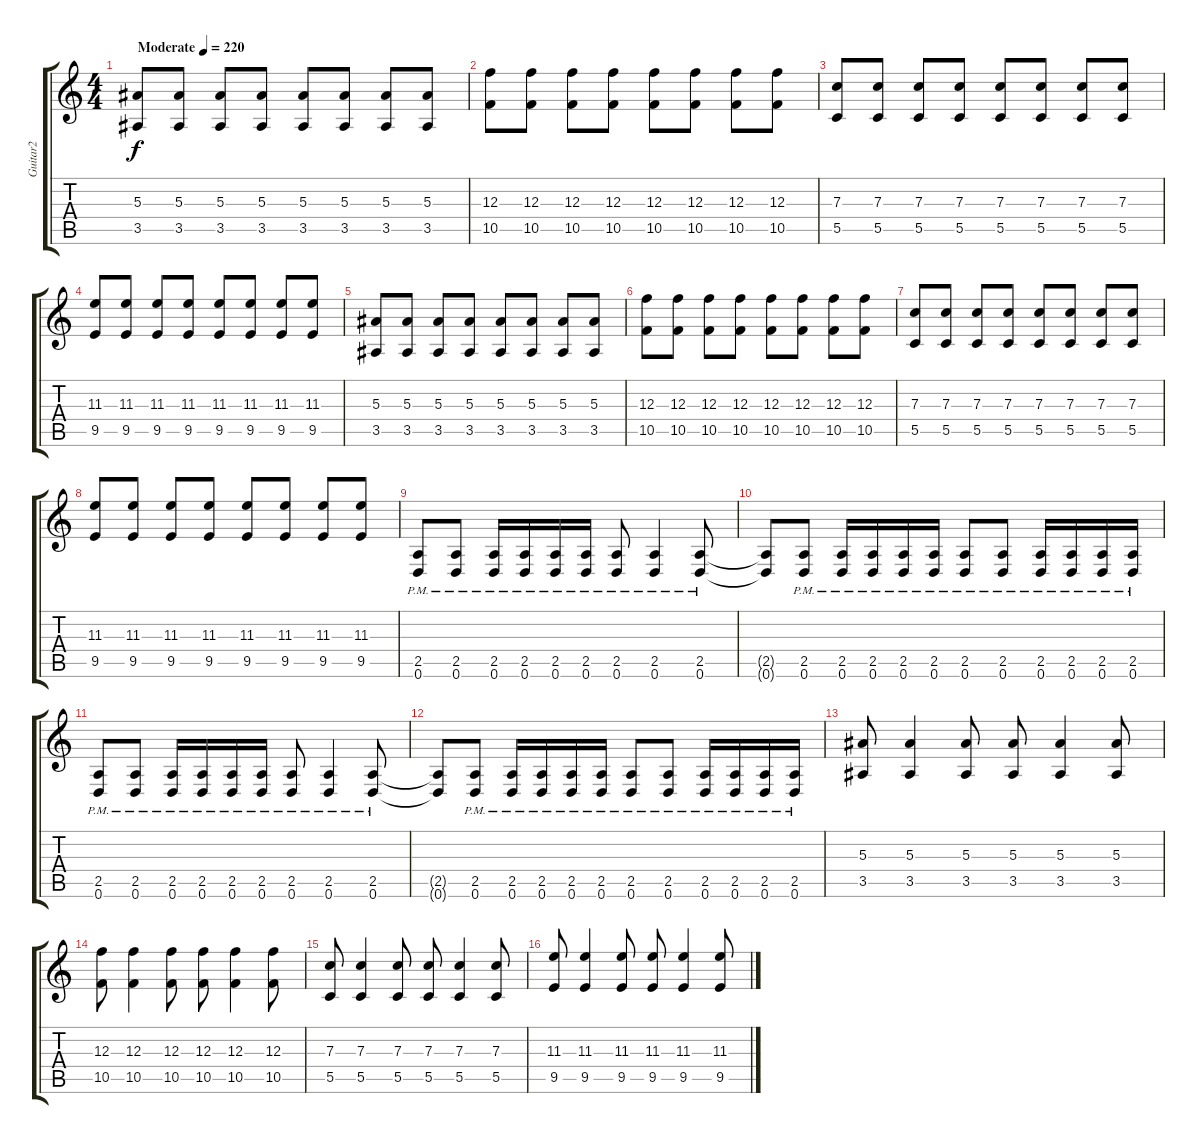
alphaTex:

\track ("Guitar2" "Guitar2") {instrument overdrivenguitar}
\staff {score tabs}
\tuning (D4 A3 F3 C3 G2 D2) {hide}
\ts (4 4)
\tempo (220 "Moderate")
\clef g2
\ks c
(5.3 3.5).8{dy f instrument overdrivenguitar} (5.3 3.5).8 (5.3 3.5).8 (5.3 3.5).8 (5.3 3.5).8 (5.3 3.5).8 (5.3 3.5).8 (5.3 3.5).8 |
(12.3 10.5).8 (12.3 10.5).8 (12.3 10.5).8 (12.3 10.5).8 (12.3 10.5).8 (12.3 10.5).8 (12.3 10.5).8 (12.3 10.5).8 |
(7.3 5.5).8 (7.3 5.5).8 (7.3 5.5).8 (7.3 5.5).8 (7.3 5.5).8 (7.3 5.5).8 (7.3 5.5).8 (7.3 5.5).8 |
(11.3 9.5).8 (11.3 9.5).8 (11.3 9.5).8 (11.3 9.5).8 (11.3 9.5).8 (11.3 9.5).8 (11.3 9.5).8 (11.3 9.5).8 |
(5.3 3.5).8 (5.3 3.5).8 (5.3 3.5).8 (5.3 3.5).8 (5.3 3.5).8 (5.3 3.5).8 (5.3 3.5).8 (5.3 3.5).8 |
(12.3 10.5).8 (12.3 10.5).8 (12.3 10.5).8 (12.3 10.5).8 (12.3 10.5).8 (12.3 10.5).8 (12.3 10.5).8 (12.3 10.5).8 |
(7.3 5.5).8 (7.3 5.5).8 (7.3 5.5).8 (7.3 5.5).8 (7.3 5.5).8 (7.3 5.5).8 (7.3 5.5).8 (7.3 5.5).8 |
(11.3 9.5).8 (11.3 9.5).8 (11.3 9.5).8 (11.3 9.5).8 (11.3 9.5).8 (11.3 9.5).8 (11.3 9.5).8 (11.3 9.5).8 |
(2.5{pm} 0.6{pm}).8 (2.5{pm} 0.6{pm}).8 (2.5{pm} 0.6{pm}).16 (2.5{pm} 0.6{pm}).16 (2.5{pm} 0.6{pm}).16 (2.5{pm} 0.6{pm}).16 (2.5{pm} 0.6{pm}).8 (2.5{pm} 0.6{pm}).4 (2.5{pm} 0.6{pm}).8 |
(2.5{t} 0.6{t}).8 (2.5{pm} 0.6{pm}).8 (2.5{pm} 0.6{pm}).16 (2.5{pm} 0.6{pm}).16 (2.5{pm} 0.6{pm}).16 (2.5{pm} 0.6{pm}).16 (2.5{pm} 0.6{pm}).8 (2.5{pm} 0.6{pm}).8 (2.5{pm} 0.6{pm}).16 (2.5{pm} 0.6{pm}).16 (2.5{pm} 0.6{pm}).16 (2.5{pm} 0.6{pm}).16 |
(2.5{pm} 0.6{pm}).8 (2.5{pm} 0.6{pm}).8 (2.5{pm} 0.6{pm}).16 (2.5{pm} 0.6{pm}).16 (2.5{pm} 0.6{pm}).16 (2.5{pm} 0.6{pm}).16 (2.5{pm} 0.6{pm}).8 (2.5{pm} 0.6{pm}).4 (2.5{pm} 0.6{pm}).8 |
(2.5{t} 0.6{t}).8 (2.5{pm} 0.6{pm}).8 (2.5{pm} 0.6{pm}).16 (2.5{pm} 0.6{pm}).16 (2.5{pm} 0.6{pm}).16 (2.5{pm} 0.6{pm}).16 (2.5{pm} 0.6{pm}).8 (2.5{pm} 0.6{pm}).8 (2.5{pm} 0.6{pm}).16 (2.5{pm} 0.6{pm}).16 (2.5{pm} 0.6{pm}).16 (2.5{pm} 0.6{pm}).16 |
(5.3 3.5).8 (5.3 3.5).4 (5.3 3.5).8 (5.3 3.5).8 (5.3 3.5).4 (5.3 3.5).8 |
(12.3 10.5).8 (12.3 10.5).4 (12.3 10.5).8 (12.3 10.5).8 (12.3 10.5).4 (12.3 10.5).8 |
(7.3 5.5).8 (7.3 5.5).4 (7.3 5.5).8 (7.3 5.5).8 (7.3 5.5).4 (7.3 5.5).8 |
(11.3 9.5).8 (11.3 9.5).4 (11.3 9.5).8 (11.3 9.5).8 (11.3 9.5).4 (11.3 9.5).8
